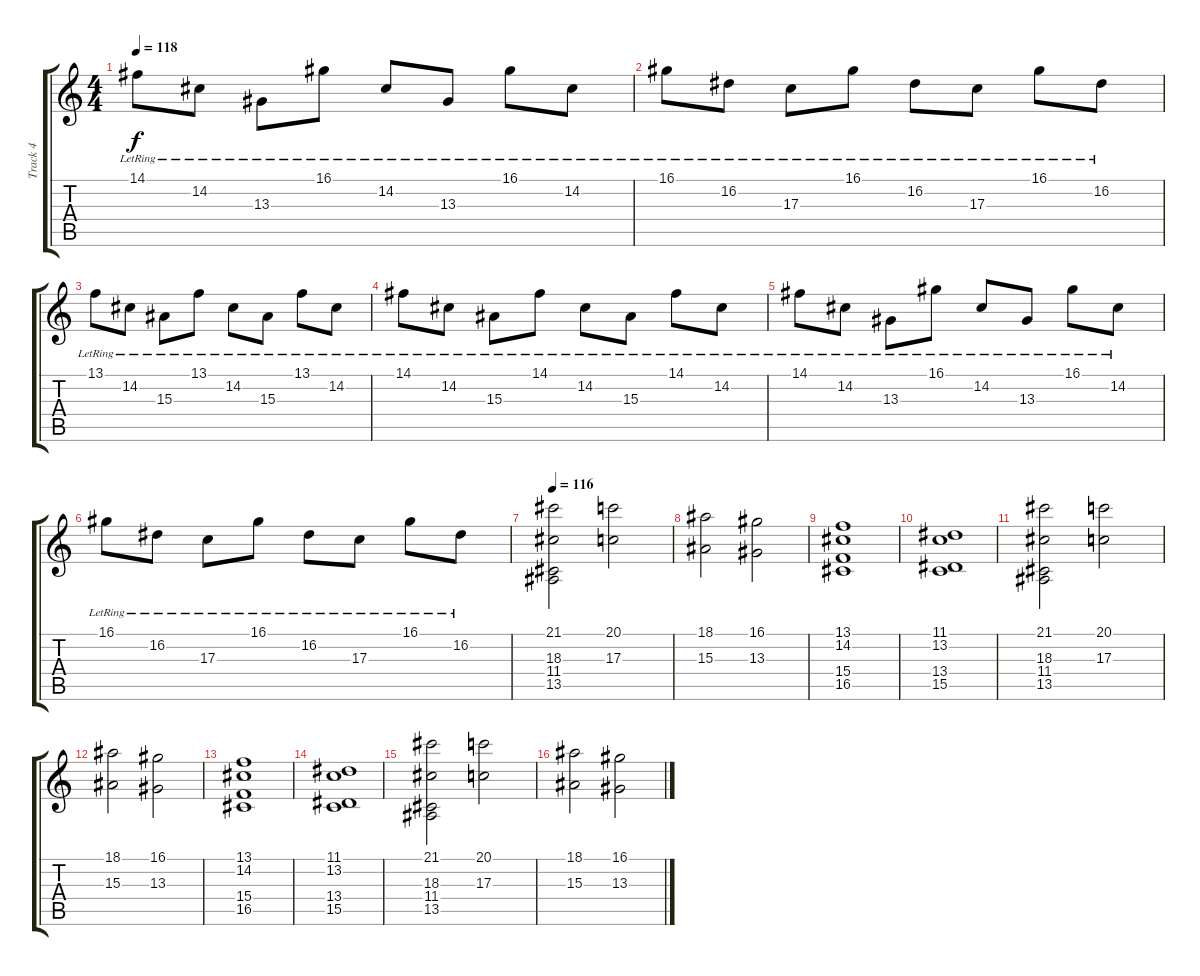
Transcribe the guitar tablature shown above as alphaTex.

\track ("Track 4" "Track 4") {instrument electricgrandpiano}
\staff {score tabs}
\tuning (E4 B3 G3 D3 A2 E2) {hide}
\ts (4 4)
\tempo 118
\clef g2
\ks c
14.1{lr}.8{dy f} 14.2{lr}.8 13.3{lr}.8 16.1{lr}.8 14.2{lr}.8 13.3{lr}.8 16.1{lr}.8 14.2{lr}.8 |
16.1{lr}.8 16.2{lr}.8 17.3{lr}.8 16.1{lr}.8 16.2{lr}.8 17.3{lr}.8 16.1{lr}.8 16.2{lr}.8 |
13.1{lr}.8 14.2{lr}.8 15.3{lr}.8 13.1{lr}.8 14.2{lr}.8 15.3{lr}.8 13.1{lr}.8 14.2{lr}.8 |
14.1{lr}.8 14.2{lr}.8 15.3{lr}.8 14.1{lr}.8 14.2{lr}.8 15.3{lr}.8 14.1{lr}.8 14.2{lr}.8 |
14.1{lr}.8 14.2{lr}.8 13.3{lr}.8 16.1{lr}.8 14.2{lr}.8 13.3{lr}.8 16.1{lr}.8 14.2{lr}.8 |
16.1{lr}.8 16.2{lr}.8 17.3{lr}.8 16.1{lr}.8 16.2{lr}.8 17.3{lr}.8 16.1{lr}.8 16.2{lr}.8 |
\tempo 116
(21.1 18.3 11.4 13.5).2{instrument pad2warm} (20.1 17.3).2 |
(18.1 15.3).2 (16.1 13.3).2 |
(13.1 14.2 15.4 16.5).1 |
(11.1 13.2 13.4 15.5).1 |
(21.1 18.3 11.4 13.5).2 (20.1 17.3).2 |
(18.1 15.3).2 (16.1 13.3).2 |
(13.1 14.2 15.4 16.5).1 |
(11.1 13.2 13.4 15.5).1 |
(21.1 18.3 11.4 13.5).2 (20.1 17.3).2 |
(18.1 15.3).2 (16.1 13.3).2
